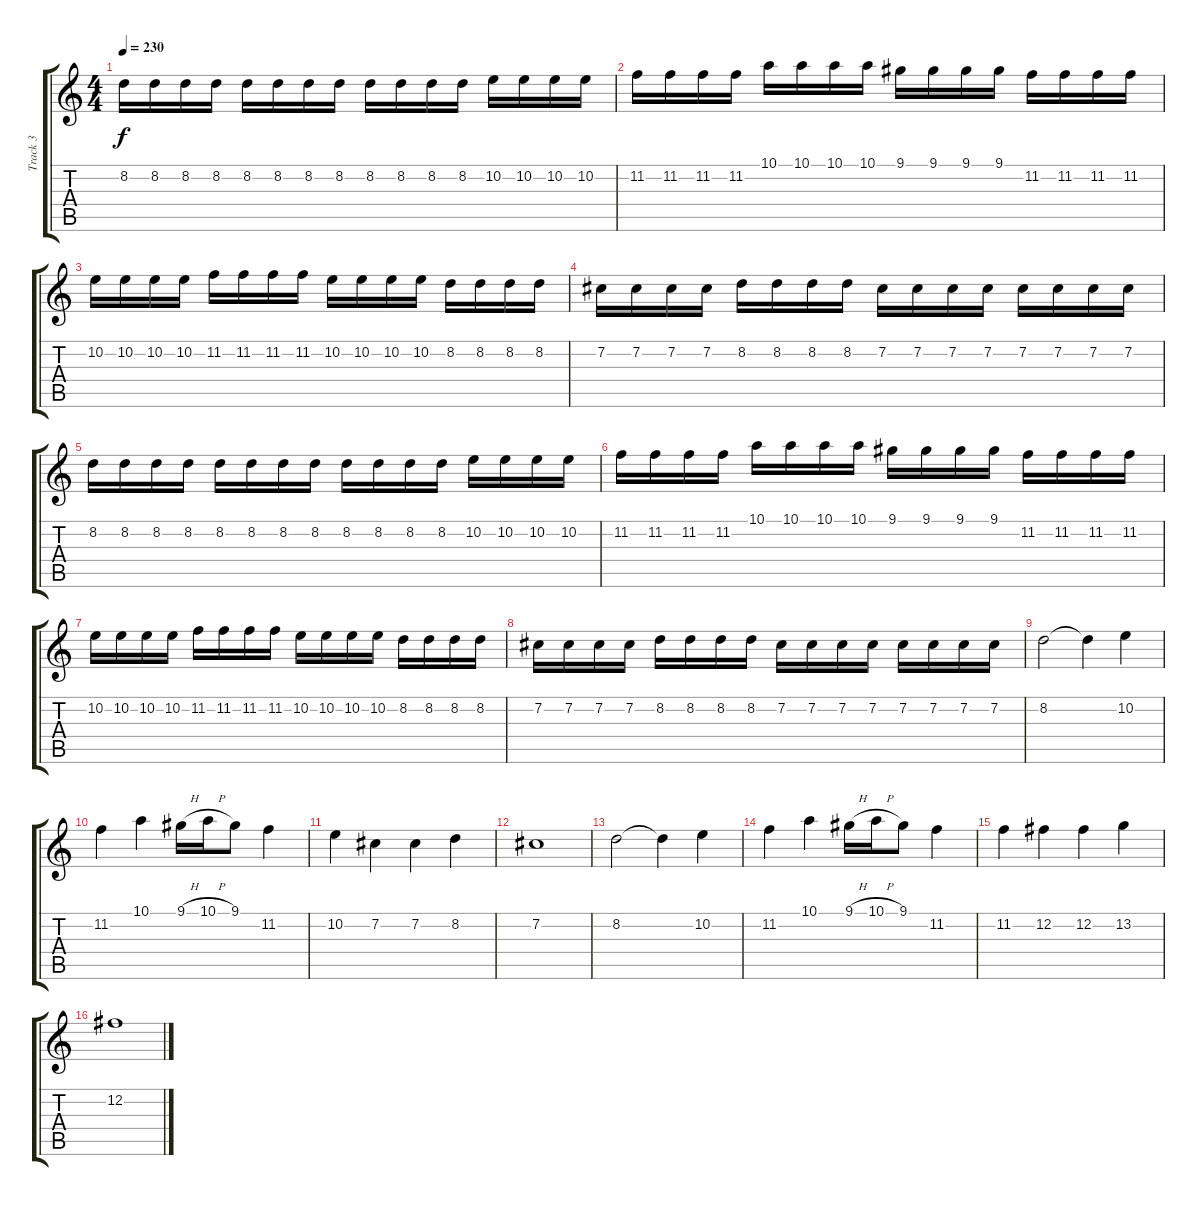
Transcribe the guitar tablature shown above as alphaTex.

\track ("Track 3" "Track 3") {instrument distortionguitar}
\staff {score tabs}
\tuning (B3 Gb3 D3 A2 E2 B1) {hide}
\ts (4 4)
\tempo 230
\clef g2
\ks c
8.2.16{dy f volume 16} 8.2.16 8.2.16 8.2.16 8.2.16 8.2.16 8.2.16 8.2.16 8.2.16 8.2.16 8.2.16 8.2.16 10.2.16 10.2.16 10.2.16 10.2.16 |
11.2.16 11.2.16 11.2.16 11.2.16 10.1.16 10.1.16 10.1.16 10.1.16 9.1.16 9.1.16 9.1.16 9.1.16 11.2.16 11.2.16 11.2.16 11.2.16 |
10.2.16 10.2.16 10.2.16 10.2.16 11.2.16 11.2.16 11.2.16 11.2.16 10.2.16 10.2.16 10.2.16 10.2.16 8.2.16 8.2.16 8.2.16 8.2.16 |
7.2.16 7.2.16 7.2.16 7.2.16 8.2.16 8.2.16 8.2.16 8.2.16 7.2.16 7.2.16 7.2.16 7.2.16 7.2.16 7.2.16 7.2.16 7.2.16 |
8.2.16 8.2.16 8.2.16 8.2.16 8.2.16 8.2.16 8.2.16 8.2.16 8.2.16 8.2.16 8.2.16 8.2.16 10.2.16 10.2.16 10.2.16 10.2.16 |
11.2.16 11.2.16 11.2.16 11.2.16 10.1.16 10.1.16 10.1.16 10.1.16 9.1.16 9.1.16 9.1.16 9.1.16 11.2.16 11.2.16 11.2.16 11.2.16 |
10.2.16 10.2.16 10.2.16 10.2.16 11.2.16 11.2.16 11.2.16 11.2.16 10.2.16 10.2.16 10.2.16 10.2.16 8.2.16 8.2.16 8.2.16 8.2.16 |
7.2.16 7.2.16 7.2.16 7.2.16 8.2.16 8.2.16 8.2.16 8.2.16 7.2.16 7.2.16 7.2.16 7.2.16 7.2.16 7.2.16 7.2.16 7.2.16 |
8.2.2 8.2{t}.4 10.2.4 |
11.2.4 10.1.4 9.1{h}.16 10.1{h}.16 9.1.8 11.2.4 |
10.2.4 7.2.4 7.2.4 8.2.4 |
7.2.1 |
8.2.2 8.2{t}.4 10.2.4 |
11.2.4 10.1.4 9.1{h}.16 10.1{h}.16 9.1.8 11.2.4 |
11.2.4 12.2.4 12.2.4 13.2.4 |
12.2.1
